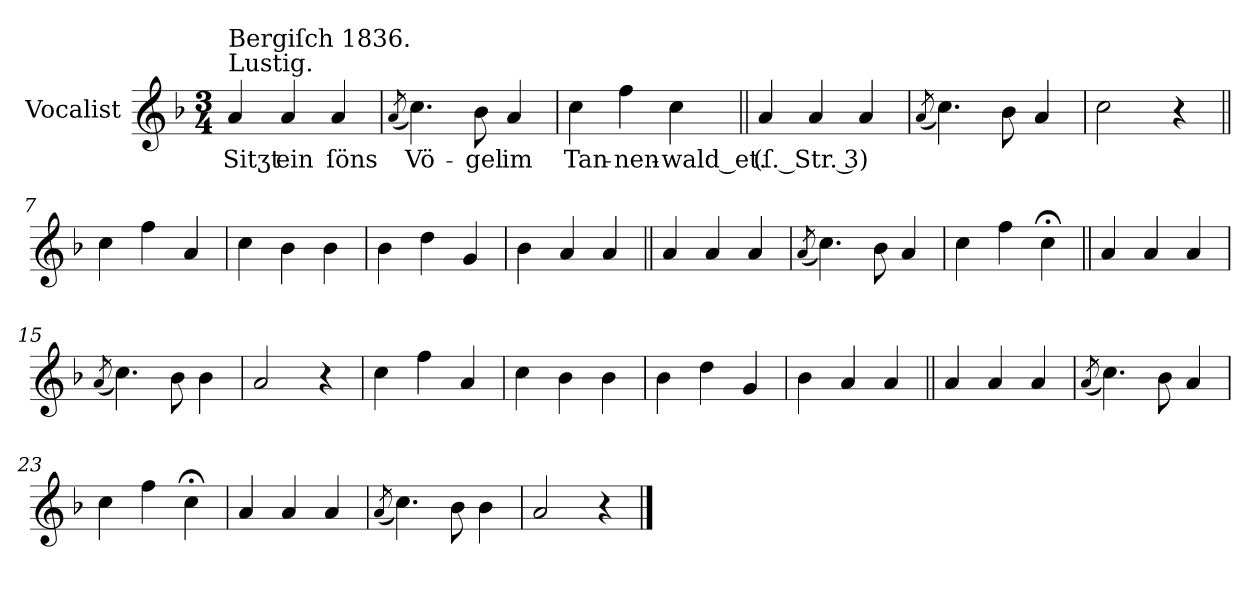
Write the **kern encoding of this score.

**kern	**text
*part1	*part1
*staff1	*staff1
*I"Vocalist	*
*k[b-]	*
*F:	*
*M3/4	*
=1	=1
!LO:TX:a:t=Lustig.	!
!LO:TX:a:t=Bergiſch 1836.	!
4a	Sitʒt
4a	ein
4a	ſöns
=2	=2
(8qa	.
4.cc)	Vö-
8b-	-gel
4a	im
=3	=3
4cc	Tan-
4ff	-nen-
4cc	-wald_et.
=4||	=4||
4a	(ſ. Str. 3)
4a	.
4a	.
=5	=5
(8qa	.
4.cc)	.
8b-	.
4a	.
=6	=6
2cc	.
4r	.
=7||	=7||
4cc	.
4ff	.
4a	.
=8	=8
4cc	.
4b-	.
4b-	.
=9	=9
4b-	.
4dd	.
4g	.
=10	=10
4b-	.
4a	.
4a	.
=11||	=11||
4a	.
4a	.
4a	.
=12	=12
(8qa	.
4.cc)	.
8b-	.
4a	.
=13	=13
4cc	.
4ff	.
4cc;<	.
=14||	=14||
4a	.
4a	.
4a	.
=15	=15
(8qa	.
4.cc)	.
8b-	.
4b-	.
=16	=16
2a	.
4r	.
=17	=17
4cc	.
4ff	.
4a	.
=18	=18
4cc	.
4b-	.
4b-	.
=19	=19
4b-	.
4dd	.
4g	.
=20	=20
4b-	.
4a	.
4a	.
=21||	=21||
4a	.
4a	.
4a	.
=22	=22
(8qa	.
4.cc)	.
8b-	.
4a	.
=23	=23
4cc	.
4ff	.
4cc;<	.
=24	=24
4a	.
4a	.
4a	.
=25	=25
(8qa	.
4.cc)	.
8b-	.
4b-	.
=26	=26
2a	.
4r	.
==	==
*-	*-
